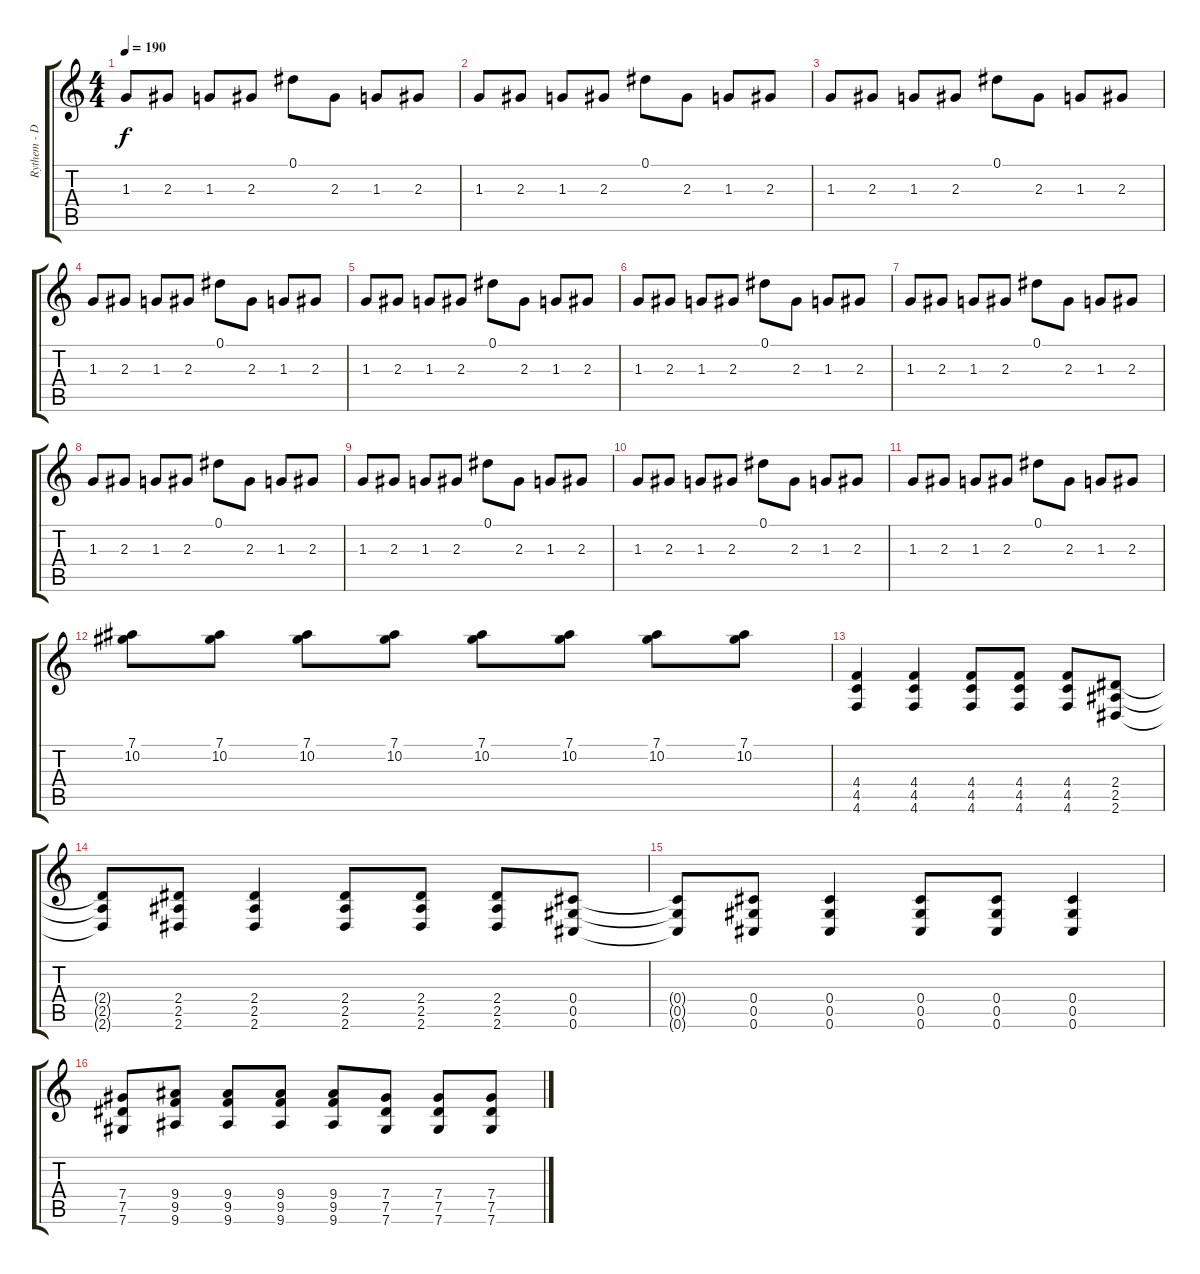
\track ("Rythem - Dustin" "Rythem - D") {instrument distortionguitar}
\staff {score tabs}
\tuning (Eb4 Bb3 Gb3 Db3 Ab2 Db2) {hide}
\ts (4 4)
\tempo 190
\clef g2
\ks c
1.3.8{dy f} 2.3.8 1.3.8 2.3.8 0.1.8 2.3.8 1.3.8 2.3.8 |
1.3.8 2.3.8 1.3.8 2.3.8 0.1.8 2.3.8 1.3.8 2.3.8 |
1.3.8 2.3.8 1.3.8 2.3.8 0.1.8 2.3.8 1.3.8 2.3.8 |
1.3.8 2.3.8 1.3.8 2.3.8 0.1.8 2.3.8 1.3.8 2.3.8 |
1.3.8 2.3.8 1.3.8 2.3.8 0.1.8 2.3.8 1.3.8 2.3.8 |
1.3.8 2.3.8 1.3.8 2.3.8 0.1.8 2.3.8 1.3.8 2.3.8 |
1.3.8 2.3.8 1.3.8 2.3.8 0.1.8 2.3.8 1.3.8 2.3.8 |
1.3.8 2.3.8 1.3.8 2.3.8 0.1.8 2.3.8 1.3.8 2.3.8 |
1.3.8 2.3.8 1.3.8 2.3.8 0.1.8 2.3.8 1.3.8 2.3.8 |
1.3.8 2.3.8 1.3.8 2.3.8 0.1.8 2.3.8 1.3.8 2.3.8 |
1.3.8 2.3.8 1.3.8 2.3.8 0.1.8 2.3.8 1.3.8 2.3.8 |
(7.1 10.2).8 (7.1 10.2).8 (7.1 10.2).8 (7.1 10.2).8 (7.1 10.2).8 (7.1 10.2).8 (7.1 10.2).8 (7.1 10.2).8 |
(4.4 4.5 4.6).4 (4.4 4.5 4.6).4 (4.4 4.5 4.6).8 (4.4 4.5 4.6).8 (4.4 4.5 4.6).8 (2.4 2.5 2.6).8 |
(2.4{t} 2.5{t} 2.6{t}).8 (2.4 2.5 2.6).8 (2.4 2.5 2.6).4 (2.4 2.5 2.6).8 (2.4 2.5 2.6).8 (2.4 2.5 2.6).8 (0.4 0.5 0.6).8 |
(0.4{t} 0.5{t} 0.6{t}).8 (0.4 0.5 0.6).8 (0.4 0.5 0.6).4 (0.4 0.5 0.6).8 (0.4 0.5 0.6).8 (0.4 0.5 0.6).4 |
(7.4 7.5 7.6).8 (9.4 9.5 9.6).8 (9.4 9.5 9.6).8 (9.4 9.5 9.6).8 (9.4 9.5 9.6).8 (7.4 7.5 7.6).8 (7.4 7.5 7.6).8 (7.4 7.5 7.6).8
